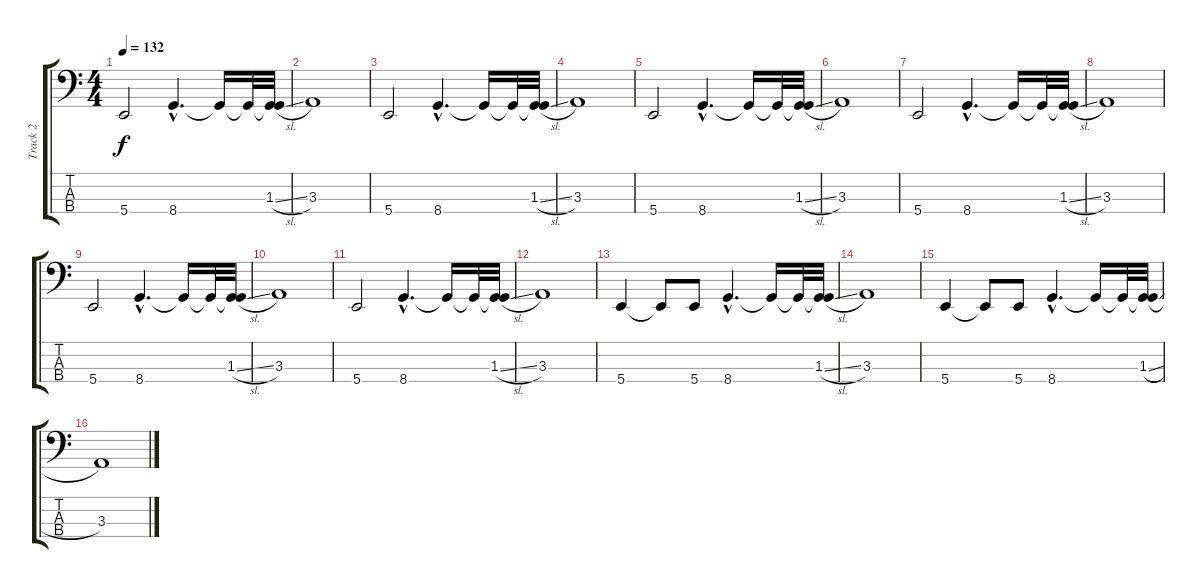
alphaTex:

\track ("Track 2" "Track 2") {instrument electricbasspick}
\staff {score tabs}
\tuning (E2 B1 Gb1 B0) {hide}
\ts (4 4)
\tempo 132
\clef f4
\ks c
5.4.2{dy f} 8.4{hac}.4{d} 8.4{t}.16 8.4{t}.32 (1.3{sl} 8.4{t}).32 |
3.3.1 |
5.4.2 8.4{hac}.4{d} 8.4{t}.16 8.4{t}.32 (1.3{sl} 8.4{t}).32 |
3.3.1 |
5.4.2 8.4{hac}.4{d} 8.4{t}.16 8.4{t}.32 (1.3{sl} 8.4{t}).32 |
3.3.1 |
5.4.2 8.4{hac}.4{d} 8.4{t}.16 8.4{t}.32 (1.3{sl} 8.4{t}).32 |
3.3.1 |
5.4.2 8.4{hac}.4{d} 8.4{t}.16 8.4{t}.32 (1.3{sl} 8.4{t}).32 |
3.3.1 |
5.4.2 8.4{hac}.4{d} 8.4{t}.16 8.4{t}.32 (1.3{sl} 8.4{t}).32 |
3.3.1 |
5.4.4 5.4{t}.8 5.4.8 8.4{hac}.4{d} 8.4{t}.16 8.4{t}.32 (1.3{sl} 8.4{t}).32 |
3.3.1 |
5.4.4 5.4{t}.8 5.4.8 8.4{hac}.4{d} 8.4{t}.16 8.4{t}.32 (1.3{sl} 8.4{t}).32 |
3.3.1
